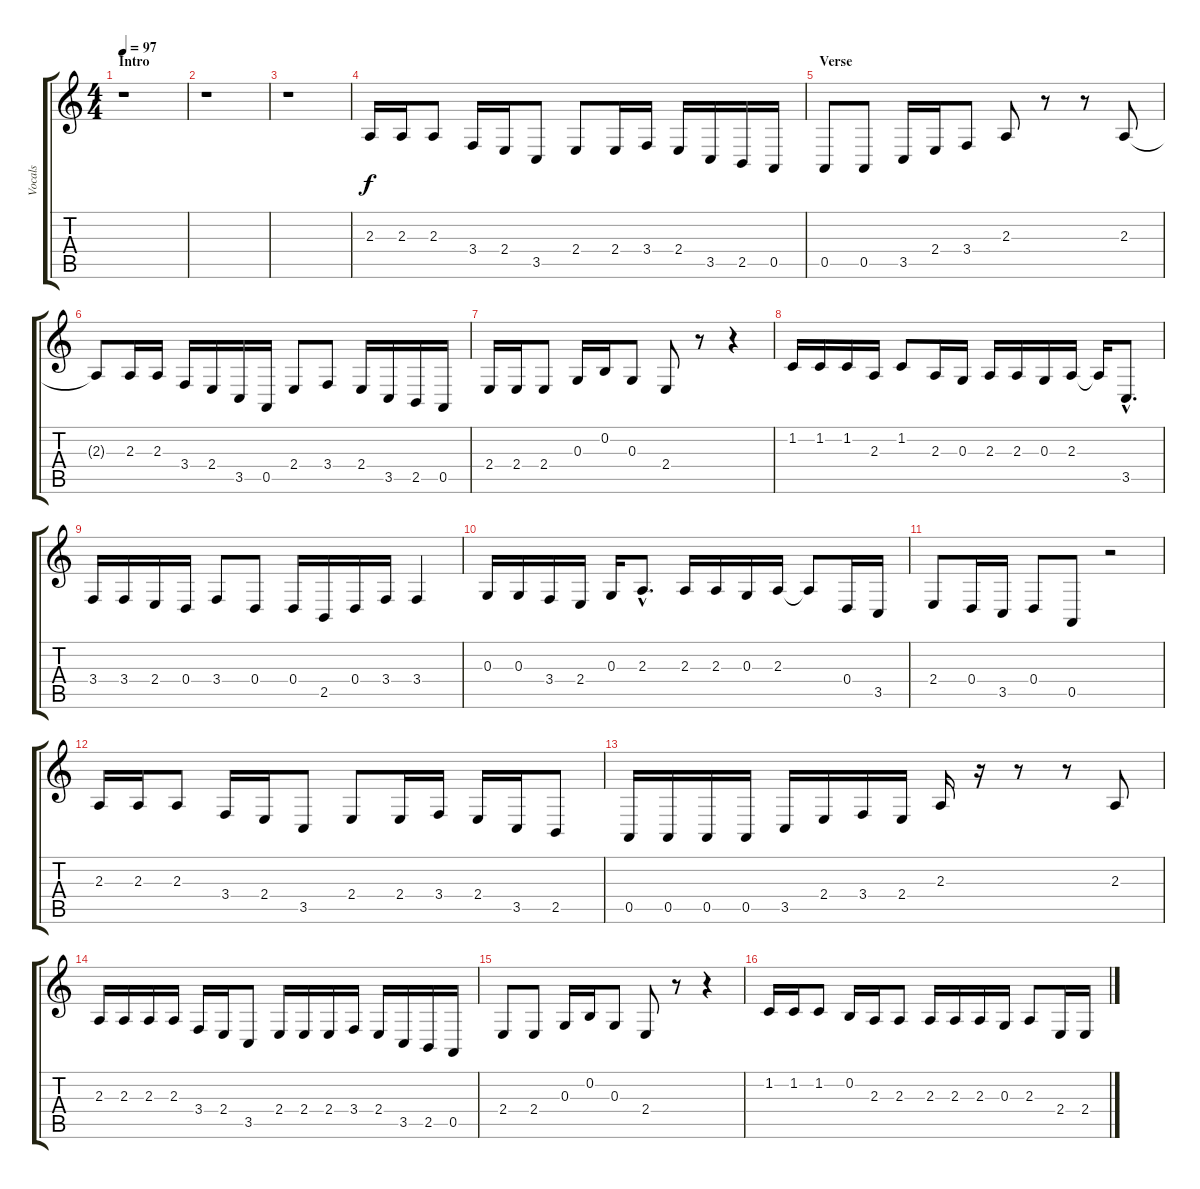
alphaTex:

\track ("Vocals" "Vocals") {instrument englishhorn}
\staff {score tabs}
\tuning (E4 B3 G3 D3 A2 E2) {hide}
\ts (4 4)
\section ("" "Intro")
\tempo 97
\clef g2
\ks c
r.1{dy f instrument englishhorn} |
r.1 |
r.1 |
2.3.16 2.3.16 2.3.8 3.4.16 2.4.16 3.5.8 2.4.8 2.4.16 3.4.16 2.4.16 3.5.16 2.5.16 0.5.16 |
\section ("" "Verse")
0.5.8 0.5.8 3.5.16 2.4.16 3.4.8 2.3.8 r.8 r.8 2.3.8 |
2.3{t}.8 2.3.16 2.3.16 3.4.16 2.4.16 3.5.16 0.5.16 2.4.8 3.4.8 2.4.16 3.5.16 2.5.16 0.5.16 |
2.4.16 2.4.16 2.4.8 0.3.16 0.2.16 0.3.8 2.4.8 r.8 r.4 |
1.2.16 1.2.16 1.2.16 2.3.16 1.2.8 2.3.16 0.3.16 2.3.16 2.3.16 0.3.16 2.3.16 2.3{t}.16 3.5{hac}.8{d} |
3.4.16 3.4.16 2.4.16 0.4.16 3.4.8 0.4.8 0.4.16 2.5.16 0.4.16 3.4.16 3.4.4 |
0.3.16 0.3.16 3.4.16 2.4.16 0.3.16 2.3{hac}.8{d} 2.3.16 2.3.16 0.3.16 2.3.16 2.3{t}.8 0.4.16 3.5.16 |
2.4.8 0.4.16 3.5.16 0.4.8 0.5.8 r.2 |
2.3.16 2.3.16 2.3.8 3.4.16 2.4.16 3.5.8 2.4.8 2.4.16 3.4.16 2.4.16 3.5.16 2.5.8 |
0.5.16 0.5.16 0.5.16 0.5.16 3.5.16 2.4.16 3.4.16 2.4.16 2.3.16 r.16 r.8 r.8 2.3.8 |
2.3.16 2.3.16 2.3.16 2.3.16 3.4.16 2.4.16 3.5.8 2.4.16 2.4.16 2.4.16 3.4.16 2.4.16 3.5.16 2.5.16 0.5.16 |
2.4.8 2.4.8 0.3.16 0.2.16 0.3.8 2.4.8 r.8 r.4 |
1.2.16 1.2.16 1.2.8 0.2.16 2.3.16 2.3.8 2.3.16 2.3.16 2.3.16 0.3.16 2.3.8 2.4.16 2.4.16
